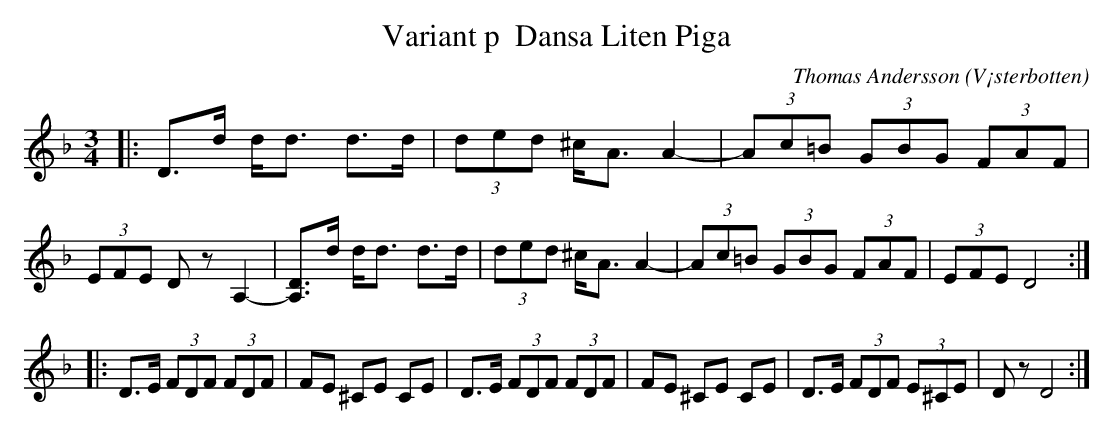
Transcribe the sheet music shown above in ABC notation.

X:1
T:Variant p  Dansa Liten Piga
O:V¡sterbotten
C:Thomas Andersson
M:3/4
L:1/8
K:Dm
|: D>d d<d d>d | (3ded ^c<A A2- | (3Ac=B (3GBG (3FAF | (3EFE Dz A,2- |[DA,]>d d<d d>d | (3ded ^c<A A2- | (3Ac=B (3GBG (3FAF | (3EFE D4 :|
|:D>E (3FDF (3FDF | FE ^CE CE |D>E (3FDF (3FDF | FE ^CE CE |D>E (3FDF (3E^CE | Dz D4 :|
